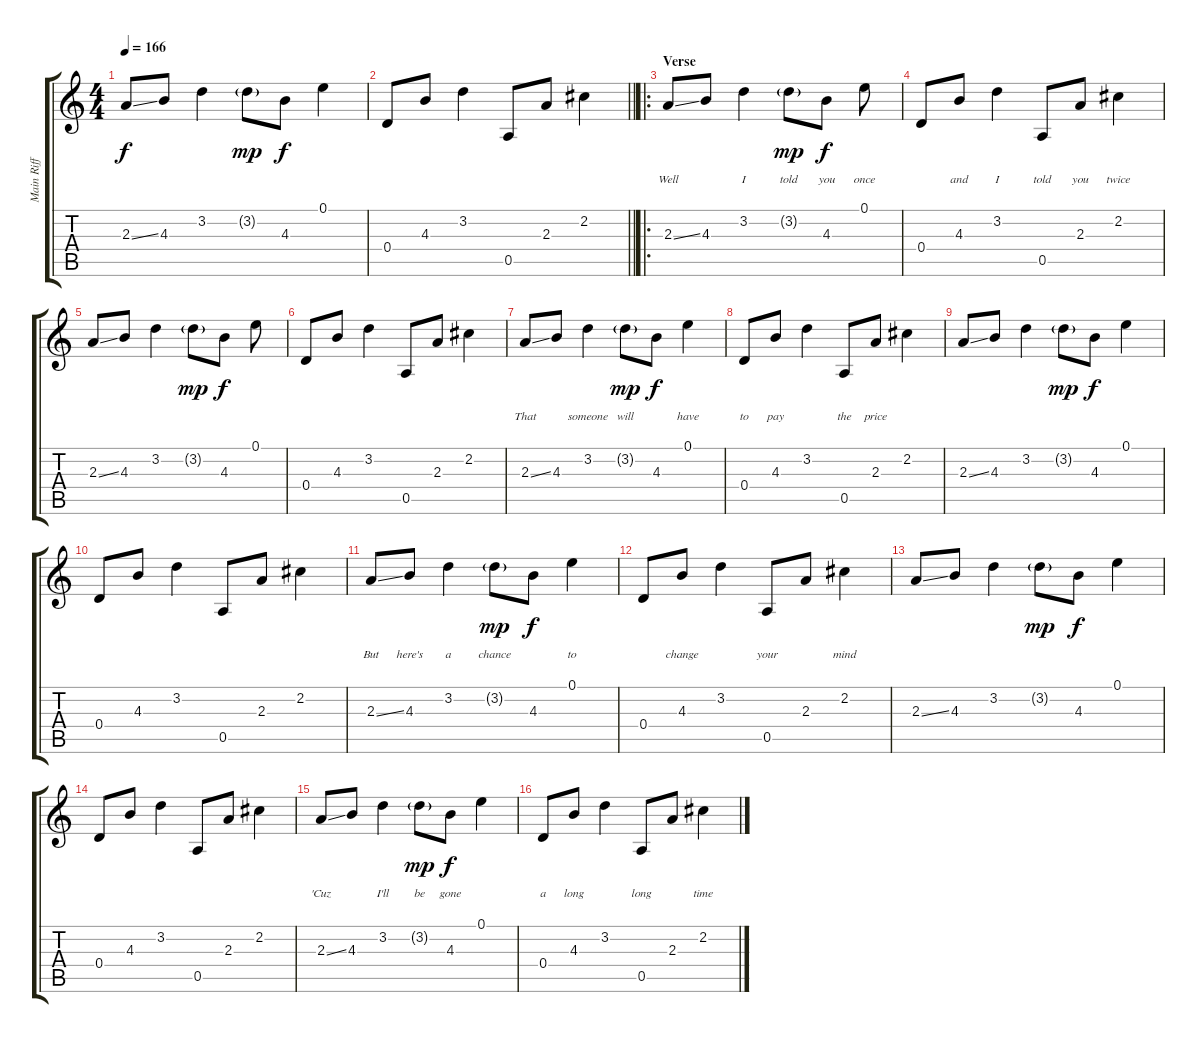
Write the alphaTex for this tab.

\track ("Main Riff Electric" "Main Riff ") {instrument electricguitarclean bank 255}
\staff {score tabs}
\tuning (E4 B3 G3 D3 A2 E2) {hide}
\ts (4 4)
\tempo 166
\clef g2
\ks c
2.3{ss}.8{dy f} 4.3.8 3.2.4 3.2{g}.8{dy mp} 4.3.8{dy f} 0.1.4 |
\barLineRight lightlight
0.4.8 4.3.8 3.2.4 0.5.8 2.3.8 2.2.4 |
\ro
\section ("" "Verse")
2.3{ss}.8{lyrics (0 "") lyrics (1 "") lyrics (2 "Well") lyrics (3 "") lyrics (4 "")} 4.3.8{lyrics (0 "") lyrics (1 "") lyrics (2 "") lyrics (3 "") lyrics (4 "")} 3.2.4{lyrics (0 "") lyrics (1 "") lyrics (2 "I") lyrics (3 "") lyrics (4 "")} 3.2{g}.8{lyrics (0 "") lyrics (1 "") lyrics (2 "told") lyrics (3 "") lyrics (4 "") dy mp} 4.3.8{lyrics (0 "") lyrics (1 "") lyrics (2 "you") lyrics (3 "") lyrics (4 "") dy f} 0.1.8{lyrics (0 "") lyrics (1 "") lyrics (2 "once") lyrics (3 "") lyrics (4 "")} |
0.4.8{lyrics (0 "") lyrics (1 "") lyrics (2 "") lyrics (3 "") lyrics (4 "")} 4.3.8{lyrics (0 "") lyrics (1 "") lyrics (2 "and") lyrics (3 "") lyrics (4 "")} 3.2.4{lyrics (0 "") lyrics (1 "") lyrics (2 "I") lyrics (3 "") lyrics (4 "")} 0.5.8{lyrics (0 "") lyrics (1 "") lyrics (2 "told") lyrics (3 "") lyrics (4 "")} 2.3.8{lyrics (0 "") lyrics (1 "") lyrics (2 "you") lyrics (3 "") lyrics (4 "")} 2.2.4{lyrics (0 "") lyrics (1 "") lyrics (2 "twice") lyrics (3 "") lyrics (4 "")} |
2.3{ss}.8{lyrics (0 "") lyrics (1 "") lyrics (2 "") lyrics (3 "") lyrics (4 "")} 4.3.8{lyrics (0 "") lyrics (1 "") lyrics (2 "") lyrics (3 "") lyrics (4 "")} 3.2.4{lyrics (0 "") lyrics (1 "") lyrics (2 "") lyrics (3 "") lyrics (4 "")} 3.2{g}.8{lyrics (0 "") lyrics (1 "") lyrics (2 "") lyrics (3 "") lyrics (4 "") dy mp} 4.3.8{lyrics (0 "") lyrics (1 "") lyrics (2 "") lyrics (3 "") lyrics (4 "") dy f} 0.1.8{lyrics (0 "") lyrics (1 "") lyrics (2 "") lyrics (3 "") lyrics (4 "")} |
0.4.8{lyrics (0 "") lyrics (1 "") lyrics (2 "") lyrics (3 "") lyrics (4 "")} 4.3.8{lyrics (0 "") lyrics (1 "") lyrics (2 "") lyrics (3 "") lyrics (4 "")} 3.2.4{lyrics (0 "") lyrics (1 "") lyrics (2 "") lyrics (3 "") lyrics (4 "")} 0.5.8{lyrics (0 "") lyrics (1 "") lyrics (2 "") lyrics (3 "") lyrics (4 "")} 2.3.8{lyrics (0 "") lyrics (1 "") lyrics (2 "") lyrics (3 "") lyrics (4 "")} 2.2.4{lyrics (0 "") lyrics (1 "") lyrics (2 "") lyrics (3 "") lyrics (4 "")} |
2.3{ss}.8{lyrics (0 "") lyrics (1 "") lyrics (2 "That") lyrics (3 "") lyrics (4 "")} 4.3.8{lyrics (0 "") lyrics (1 "") lyrics (2 "") lyrics (3 "") lyrics (4 "")} 3.2.4{lyrics (0 "") lyrics (1 "") lyrics (2 "someone") lyrics (3 "") lyrics (4 "")} 3.2{g}.8{lyrics (0 "") lyrics (1 "") lyrics (2 "will") lyrics (3 "") lyrics (4 "") dy mp} 4.3.8{lyrics (0 "") lyrics (1 "") lyrics (2 "") lyrics (3 "") lyrics (4 "") dy f} 0.1.4{lyrics (0 "") lyrics (1 "") lyrics (2 "have") lyrics (3 "") lyrics (4 "")} |
0.4.8{lyrics (0 "") lyrics (1 "") lyrics (2 "to") lyrics (3 "") lyrics (4 "")} 4.3.8{lyrics (0 "") lyrics (1 "") lyrics (2 "pay") lyrics (3 "") lyrics (4 "")} 3.2.4{lyrics (0 "") lyrics (1 "") lyrics (2 "") lyrics (3 "") lyrics (4 "")} 0.5.8{lyrics (0 "") lyrics (1 "") lyrics (2 "the") lyrics (3 "") lyrics (4 "")} 2.3.8{lyrics (0 "") lyrics (1 "") lyrics (2 "price") lyrics (3 "") lyrics (4 "")} 2.2.4{lyrics (0 "") lyrics (1 "") lyrics (2 "") lyrics (3 "") lyrics (4 "")} |
2.3{ss}.8{lyrics (0 "") lyrics (1 "") lyrics (2 "") lyrics (3 "") lyrics (4 "")} 4.3.8{lyrics (0 "") lyrics (1 "") lyrics (2 "") lyrics (3 "") lyrics (4 "")} 3.2.4{lyrics (0 "") lyrics (1 "") lyrics (2 "") lyrics (3 "") lyrics (4 "")} 3.2{g}.8{lyrics (0 "") lyrics (1 "") lyrics (2 "") lyrics (3 "") lyrics (4 "") dy mp} 4.3.8{lyrics (0 "") lyrics (1 "") lyrics (2 "") lyrics (3 "") lyrics (4 "") dy f} 0.1.4{lyrics (0 "") lyrics (1 "") lyrics (2 "") lyrics (3 "") lyrics (4 "")} |
0.4.8{lyrics (0 "") lyrics (1 "") lyrics (2 "") lyrics (3 "") lyrics (4 "")} 4.3.8{lyrics (0 "") lyrics (1 "") lyrics (2 "") lyrics (3 "") lyrics (4 "")} 3.2.4{lyrics (0 "") lyrics (1 "") lyrics (2 "") lyrics (3 "") lyrics (4 "")} 0.5.8{lyrics (0 "") lyrics (1 "") lyrics (2 "") lyrics (3 "") lyrics (4 "")} 2.3.8{lyrics (0 "") lyrics (1 "") lyrics (2 "") lyrics (3 "") lyrics (4 "")} 2.2.4{lyrics (0 "") lyrics (1 "") lyrics (2 "") lyrics (3 "") lyrics (4 "")} |
2.3{ss}.8{lyrics (0 "") lyrics (1 "") lyrics (2 "But") lyrics (3 "") lyrics (4 "")} 4.3.8{lyrics (0 "") lyrics (1 "") lyrics (2 "here's") lyrics (3 "") lyrics (4 "")} 3.2.4{lyrics (0 "") lyrics (1 "") lyrics (2 "a") lyrics (3 "") lyrics (4 "")} 3.2{g}.8{lyrics (0 "") lyrics (1 "") lyrics (2 "chance") lyrics (3 "") lyrics (4 "") dy mp} 4.3.8{lyrics (0 "") lyrics (1 "") lyrics (2 "") lyrics (3 "") lyrics (4 "") dy f} 0.1.4{lyrics (0 "") lyrics (1 "") lyrics (2 "to") lyrics (3 "") lyrics (4 "")} |
0.4.8{lyrics (0 "") lyrics (1 "") lyrics (2 "") lyrics (3 "") lyrics (4 "")} 4.3.8{lyrics (0 "") lyrics (1 "") lyrics (2 "change") lyrics (3 "") lyrics (4 "")} 3.2.4{lyrics (0 "") lyrics (1 "") lyrics (2 "") lyrics (3 "") lyrics (4 "")} 0.5.8{lyrics (0 "") lyrics (1 "") lyrics (2 "your") lyrics (3 "") lyrics (4 "")} 2.3.8{lyrics (0 "") lyrics (1 "") lyrics (2 "") lyrics (3 "") lyrics (4 "")} 2.2.4{lyrics (0 "") lyrics (1 "") lyrics (2 "mind") lyrics (3 "") lyrics (4 "")} |
2.3{ss}.8{lyrics (0 "") lyrics (1 "") lyrics (2 "") lyrics (3 "") lyrics (4 "")} 4.3.8{lyrics (0 "") lyrics (1 "") lyrics (2 "") lyrics (3 "") lyrics (4 "")} 3.2.4{lyrics (0 "") lyrics (1 "") lyrics (2 "") lyrics (3 "") lyrics (4 "")} 3.2{g}.8{lyrics (0 "") lyrics (1 "") lyrics (2 "") lyrics (3 "") lyrics (4 "") dy mp} 4.3.8{lyrics (0 "") lyrics (1 "") lyrics (2 "") lyrics (3 "") lyrics (4 "") dy f} 0.1.4{lyrics (0 "") lyrics (1 "") lyrics (2 "") lyrics (3 "") lyrics (4 "")} |
0.4.8{lyrics (0 "") lyrics (1 "") lyrics (2 "") lyrics (3 "") lyrics (4 "")} 4.3.8{lyrics (0 "") lyrics (1 "") lyrics (2 "") lyrics (3 "") lyrics (4 "")} 3.2.4{lyrics (0 "") lyrics (1 "") lyrics (2 "") lyrics (3 "") lyrics (4 "")} 0.5.8{lyrics (0 "") lyrics (1 "") lyrics (2 "") lyrics (3 "") lyrics (4 "")} 2.3.8{lyrics (0 "") lyrics (1 "") lyrics (2 "") lyrics (3 "") lyrics (4 "")} 2.2.4{lyrics (0 "") lyrics (1 "") lyrics (2 "") lyrics (3 "") lyrics (4 "")} |
2.3{ss}.8{lyrics (0 "") lyrics (1 "") lyrics (2 "'Cuz") lyrics (3 "") lyrics (4 "")} 4.3.8{lyrics (0 "") lyrics (1 "") lyrics (2 "") lyrics (3 "") lyrics (4 "")} 3.2.4{lyrics (0 "") lyrics (1 "") lyrics (2 "I'll") lyrics (3 "") lyrics (4 "")} 3.2{g}.8{lyrics (0 "") lyrics (1 "") lyrics (2 "be") lyrics (3 "") lyrics (4 "") dy mp} 4.3.8{lyrics (0 "") lyrics (1 "") lyrics (2 "gone") lyrics (3 "") lyrics (4 "") dy f} 0.1.4{lyrics (0 "") lyrics (1 "") lyrics (2 "") lyrics (3 "") lyrics (4 "")} |
0.4.8{lyrics (0 "") lyrics (1 "") lyrics (2 "a") lyrics (3 "") lyrics (4 "")} 4.3.8{lyrics (0 "") lyrics (1 "") lyrics (2 "long") lyrics (3 "") lyrics (4 "")} 3.2.4{lyrics (0 "") lyrics (1 "") lyrics (2 "") lyrics (3 "") lyrics (4 "")} 0.5.8{lyrics (0 "") lyrics (1 "") lyrics (2 "long") lyrics (3 "") lyrics (4 "")} 2.3.8{lyrics (0 "") lyrics (1 "") lyrics (2 "") lyrics (3 "") lyrics (4 "")} 2.2.4{lyrics (0 "") lyrics (1 "") lyrics (2 "time") lyrics (3 "") lyrics (4 "")}
